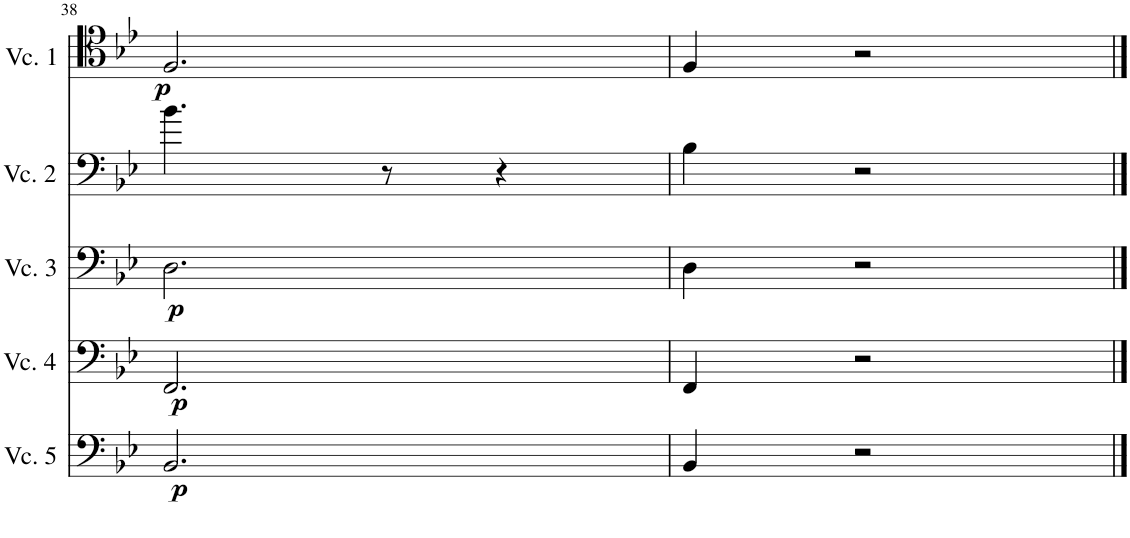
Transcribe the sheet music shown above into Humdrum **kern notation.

**kern	**dynam	**kern	**dynam	**kern	**dynam	**kern	**kern	**dynam
*part5	*part5	*part4	*part4	*part3	*part3	*part2	*part1	*part1
*staff5	*staff5	*staff4	*staff4	*staff3	*staff3	*staff2	*staff1	*staff1
*I"Cello 5	*	*I"Cello 4	*	*I"Cello 3	*	*I"Cello 2	*I"Cello 1	*
!!LO:PB:g=z
*clefF4	*	*clefF4	*	*clefF4	*	*clefF4	*clefC4	*
*k[b-e-]	*	*k[b-e-]	*	*k[b-e-]	*	*k[b-e-]	*k[b-e-]	*
*M3/4	*	*M3/4	*	*M3/4	*	*M3/4	*M3/4	*
=38	=38	=38	=38	=38	=38	=38	=38	=38
!	!LO:DY:b	!	!LO:DY:b	!	!LO:DY:b	!	!	!LO:DY:b
2.BB-/	p	2.FF/	p	2.D\	p	4.b-\	2.F/	p
.	.	.	.	.	.	8r	.	.
.	.	.	.	.	.	4r	.	.
=39	=39	=39	=39	=39	=39	=39	=39	=39
4BB-/	.	4FF/	.	4D\	.	4B-\	4F/	.
2r	.	2r	.	2r	.	2r	2r	.
==	==	==	==	==	==	==	==	==
*-	*-	*-	*-	*-	*-	*-	*-	*-
